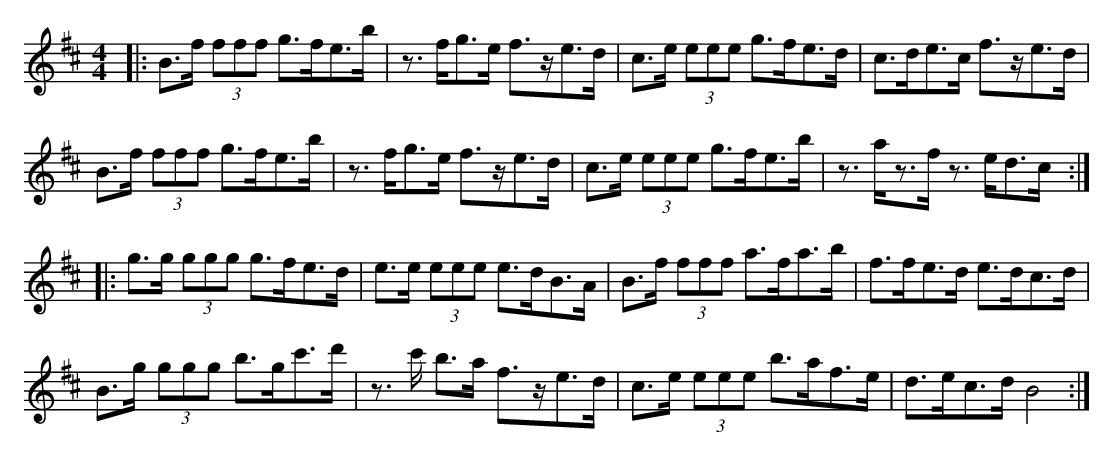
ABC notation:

X:1
M:4/4
K:Bmin
|:B>f (3fff g>fe>b|z>fg>e f>ze>d|c>e (3eee g>fe>d|c>de>c f>ze>d|
B>f (3fff g>fe>b|z>fg>e f>ze>d|c>e (3eee g>fe>b|z>az>f z>ed>c:|
|:g>g (3ggg g>fe>d|e>e (3eee e>dB>A|B>f (3fff a>fa>b|f>fe>d e>dc>d|
B>g (3ggg b>gc'>d'|z>c' b>a f>ze>d|c>e (3eee b>af>e|d>ec>d B4:|
